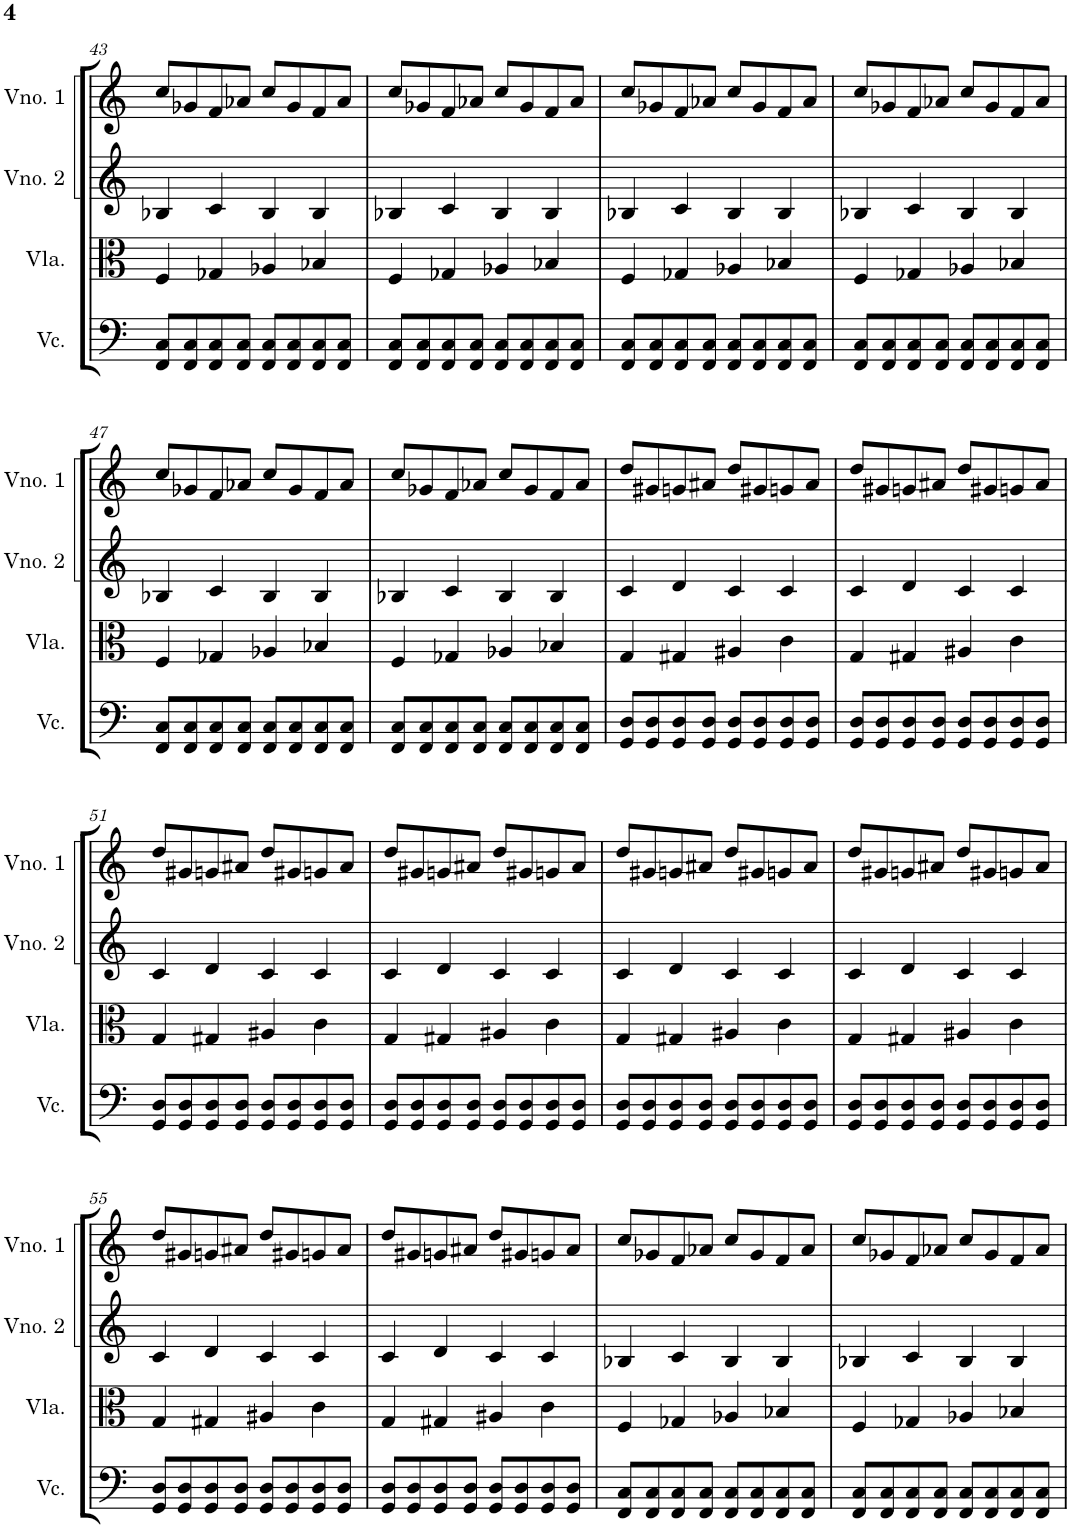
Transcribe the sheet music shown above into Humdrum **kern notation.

**kern	**kern	**kern	**kern
*part4	*part3	*part2	*part1
*staff4	*staff3	*staff2	*staff1
*I"Violoncelo	*I"Viola	*I"Violino 2	*I"Violino 1
*I'Vc.	*I'Vla.	*I'Vno. 2	*I'Vno. 1
!!LO:PB:g=z
*clefF4	*clefC3	*clefG2	*clefG2
*k[]	*k[]	*k[]	*k[]
*M4/4	*M4/4	*M4/4	*M4/4
=43	=43	=43	=43
8FF/ 8C/L	4F/	4B-X/	8cc/L
8FF/ 8C/	.	.	8g-X/
8FF/ 8C/	4G-X/	4c/	8f/
8FF/ 8C/J	.	.	8a-X/J
8FF/ 8C/L	4A-X/	4B-/	8cc/L
8FF/ 8C/	.	.	8g-/
8FF/ 8C/	4B-X/	4B-/	8f/
8FF/ 8C/J	.	.	8a-/J
=44	=44	=44	=44
8FF/ 8C/L	4F/	4B-X/	8cc/L
8FF/ 8C/	.	.	8g-X/
8FF/ 8C/	4G-X/	4c/	8f/
8FF/ 8C/J	.	.	8a-X/J
8FF/ 8C/L	4A-X/	4B-/	8cc/L
8FF/ 8C/	.	.	8g-/
8FF/ 8C/	4B-X/	4B-/	8f/
8FF/ 8C/J	.	.	8a-/J
=45	=45	=45	=45
8FF/ 8C/L	4F/	4B-X/	8cc/L
8FF/ 8C/	.	.	8g-X/
8FF/ 8C/	4G-X/	4c/	8f/
8FF/ 8C/J	.	.	8a-X/J
8FF/ 8C/L	4A-X/	4B-/	8cc/L
8FF/ 8C/	.	.	8g-/
8FF/ 8C/	4B-X/	4B-/	8f/
8FF/ 8C/J	.	.	8a-/J
=46	=46	=46	=46
8FF/ 8C/L	4F/	4B-X/	8cc/L
8FF/ 8C/	.	.	8g-X/
8FF/ 8C/	4G-X/	4c/	8f/
8FF/ 8C/J	.	.	8a-X/J
8FF/ 8C/L	4A-X/	4B-/	8cc/L
8FF/ 8C/	.	.	8g-/
8FF/ 8C/	4B-X/	4B-/	8f/
8FF/ 8C/J	.	.	8a-/J
!!LO:LB:g=z
=47	=47	=47	=47
8FF/ 8C/L	4F/	4B-X/	8cc/L
8FF/ 8C/	.	.	8g-X/
8FF/ 8C/	4G-X/	4c/	8f/
8FF/ 8C/J	.	.	8a-X/J
8FF/ 8C/L	4A-X/	4B-/	8cc/L
8FF/ 8C/	.	.	8g-/
8FF/ 8C/	4B-X/	4B-/	8f/
8FF/ 8C/J	.	.	8a-/J
=48	=48	=48	=48
8FF/ 8C/L	4F/	4B-X/	8cc/L
8FF/ 8C/	.	.	8g-X/
8FF/ 8C/	4G-X/	4c/	8f/
8FF/ 8C/J	.	.	8a-X/J
8FF/ 8C/L	4A-X/	4B-/	8cc/L
8FF/ 8C/	.	.	8g-/
8FF/ 8C/	4B-X/	4B-/	8f/
8FF/ 8C/J	.	.	8a-/J
=49	=49	=49	=49
8GG/ 8D/L	4G/	4c/	8dd/L
8GG/ 8D/	.	.	8g#X/
8GG/ 8D/	4G#X/	4d/	8gn/
8GG/ 8D/J	.	.	8a#X/J
8GG/ 8D/L	4A#X/	4c/	8dd/L
8GG/ 8D/	.	.	8g#X/
8GG/ 8D/	4c\	4c/	8gn/
8GG/ 8D/J	.	.	8a#/J
=50	=50	=50	=50
8GG/ 8D/L	4G/	4c/	8dd/L
8GG/ 8D/	.	.	8g#X/
8GG/ 8D/	4G#X/	4d/	8gn/
8GG/ 8D/J	.	.	8a#X/J
8GG/ 8D/L	4A#X/	4c/	8dd/L
8GG/ 8D/	.	.	8g#X/
8GG/ 8D/	4c\	4c/	8gn/
8GG/ 8D/J	.	.	8a#/J
!!LO:LB:g=z
=51	=51	=51	=51
8GG/ 8D/L	4G/	4c/	8dd/L
8GG/ 8D/	.	.	8g#X/
8GG/ 8D/	4G#X/	4d/	8gn/
8GG/ 8D/J	.	.	8a#X/J
8GG/ 8D/L	4A#X/	4c/	8dd/L
8GG/ 8D/	.	.	8g#X/
8GG/ 8D/	4c\	4c/	8gn/
8GG/ 8D/J	.	.	8a#/J
=52	=52	=52	=52
8GG/ 8D/L	4G/	4c/	8dd/L
8GG/ 8D/	.	.	8g#X/
8GG/ 8D/	4G#X/	4d/	8gn/
8GG/ 8D/J	.	.	8a#X/J
8GG/ 8D/L	4A#X/	4c/	8dd/L
8GG/ 8D/	.	.	8g#X/
8GG/ 8D/	4c\	4c/	8gn/
8GG/ 8D/J	.	.	8a#/J
=53	=53	=53	=53
8GG/ 8D/L	4G/	4c/	8dd/L
8GG/ 8D/	.	.	8g#X/
8GG/ 8D/	4G#X/	4d/	8gn/
8GG/ 8D/J	.	.	8a#X/J
8GG/ 8D/L	4A#X/	4c/	8dd/L
8GG/ 8D/	.	.	8g#X/
8GG/ 8D/	4c\	4c/	8gn/
8GG/ 8D/J	.	.	8a#/J
=54	=54	=54	=54
8GG/ 8D/L	4G/	4c/	8dd/L
8GG/ 8D/	.	.	8g#X/
8GG/ 8D/	4G#X/	4d/	8gn/
8GG/ 8D/J	.	.	8a#X/J
8GG/ 8D/L	4A#X/	4c/	8dd/L
8GG/ 8D/	.	.	8g#X/
8GG/ 8D/	4c\	4c/	8gn/
8GG/ 8D/J	.	.	8a#/J
!!LO:LB:g=z
=55	=55	=55	=55
8GG/ 8D/L	4G/	4c/	8dd/L
8GG/ 8D/	.	.	8g#X/
8GG/ 8D/	4G#X/	4d/	8gn/
8GG/ 8D/J	.	.	8a#X/J
8GG/ 8D/L	4A#X/	4c/	8dd/L
8GG/ 8D/	.	.	8g#X/
8GG/ 8D/	4c\	4c/	8gn/
8GG/ 8D/J	.	.	8a#/J
=56	=56	=56	=56
8GG/ 8D/L	4G/	4c/	8dd/L
8GG/ 8D/	.	.	8g#X/
8GG/ 8D/	4G#X/	4d/	8gn/
8GG/ 8D/J	.	.	8a#X/J
8GG/ 8D/L	4A#X/	4c/	8dd/L
8GG/ 8D/	.	.	8g#X/
8GG/ 8D/	4c\	4c/	8gn/
8GG/ 8D/J	.	.	8a#/J
=57	=57	=57	=57
8FF/ 8C/L	4F/	4B-X/	8cc/L
8FF/ 8C/	.	.	8g-X/
8FF/ 8C/	4G-X/	4c/	8f/
8FF/ 8C/J	.	.	8a-X/J
8FF/ 8C/L	4A-X/	4B-/	8cc/L
8FF/ 8C/	.	.	8g-/
8FF/ 8C/	4B-X/	4B-/	8f/
8FF/ 8C/J	.	.	8a-/J
=58	=58	=58	=58
8FF/ 8C/L	4F/	4B-X/	8cc/L
8FF/ 8C/	.	.	8g-X/
8FF/ 8C/	4G-X/	4c/	8f/
8FF/ 8C/J	.	.	8a-X/J
8FF/ 8C/L	4A-X/	4B-/	8cc/L
8FF/ 8C/	.	.	8g-/
8FF/ 8C/	4B-X/	4B-/	8f/
8FF/ 8C/J	.	.	8a-/J
=	=	=	=
*-	*-	*-	*-
